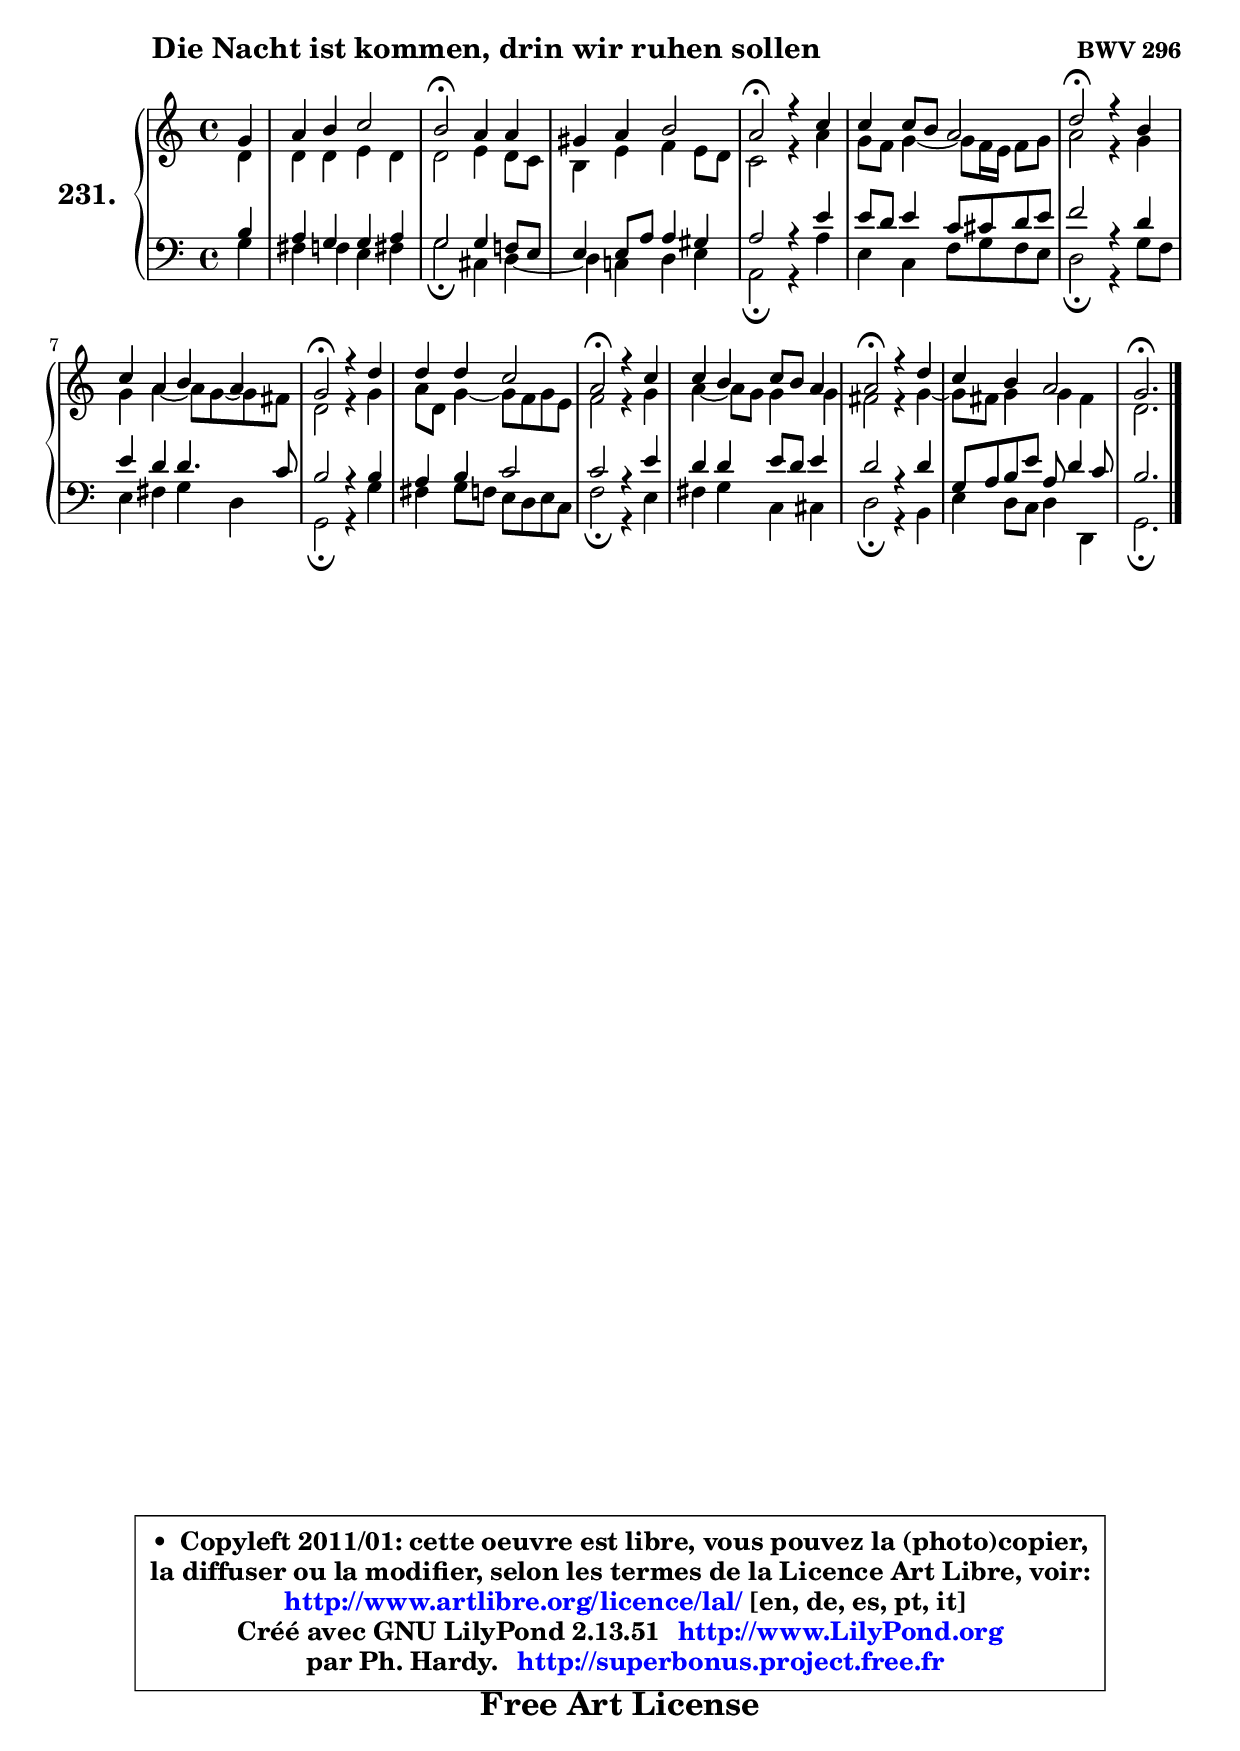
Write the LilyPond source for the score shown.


\version "2.13.51"

    \paper {
%	system-system-spacing #'padding = #0.1
%	score-system-spacing #'padding = #0.1
%	ragged-bottom = ##f
%	ragged-last-bottom = ##f
	}

    \header {
      opus = \markup { \bold "BWV 296" }
      piece = \markup { \hspace #9 \fontsize #2 \bold "Die Nacht ist kommen, drin wir ruhen sollen" }
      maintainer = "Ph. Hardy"
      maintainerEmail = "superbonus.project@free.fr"
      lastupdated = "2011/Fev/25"
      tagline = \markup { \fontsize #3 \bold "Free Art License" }
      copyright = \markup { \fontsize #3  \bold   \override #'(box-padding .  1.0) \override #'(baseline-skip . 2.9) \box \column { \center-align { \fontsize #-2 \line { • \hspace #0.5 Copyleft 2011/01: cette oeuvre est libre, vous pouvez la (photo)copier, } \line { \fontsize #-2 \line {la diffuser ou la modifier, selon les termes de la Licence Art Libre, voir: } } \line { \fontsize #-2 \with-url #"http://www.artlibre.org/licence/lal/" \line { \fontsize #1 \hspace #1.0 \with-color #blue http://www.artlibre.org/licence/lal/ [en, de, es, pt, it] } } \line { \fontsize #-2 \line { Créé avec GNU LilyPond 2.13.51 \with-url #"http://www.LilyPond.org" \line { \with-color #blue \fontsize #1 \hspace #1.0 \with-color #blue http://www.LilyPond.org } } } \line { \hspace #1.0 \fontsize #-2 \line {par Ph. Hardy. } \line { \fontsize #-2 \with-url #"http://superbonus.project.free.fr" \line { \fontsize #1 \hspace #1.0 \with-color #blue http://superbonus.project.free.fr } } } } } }

	  }

  guidemidi = {
        r4 |
        R1 |
        \tempo 4 = 34 r2 \tempo 4 = 78 r2 |
        R1 |
        \tempo 4 = 34 r2 \tempo 4 = 78 r2 |
        R1 |
        \tempo 4 = 34 r2 \tempo 4 = 78 r2 |
        R1 |
        \tempo 4 = 34 r2 \tempo 4 = 78 r2 |
        R1 |
        \tempo 4 = 34 r2 \tempo 4 = 78 r2 |
        R1 |
        \tempo 4 = 34 r2 \tempo 4 = 78 r2 |
        R1 |
        \tempo 4 = 40 r2. 
	}

  upper = {
	\time 4/4
	\key c \major
	\clef treble
	\partial 4
	\voiceOne
	<< { 
	% SOPRANO
	\set Voice.midiInstrument = "acoustic grand"
	\relative c'' {
        g4 |
        a4 b c2 |
        b2\fermata a4 a4 |
        gis4 a b2 |
        a2\fermata r4 c |
        c4 c8 b a2 |
        d2\fermata r4 b |
        c4 a b a |
        g2\fermata r4 d' |
        d4 d c2 |
        a2\fermata r4 c |
        c4 b c8 b a4 |
        a2\fermata r4 d |
        c4 b a2 |
        g2.\fermata
        \bar "|."
	} % fin de relative
	}

	\context Voice="1" { \voiceTwo 
	% ALTO
	\set Voice.midiInstrument = "acoustic grand"
	\relative c' {
        d4 |
        d4 d e d |
        d2 e4 d8 c |
        b4 e f e8 d |
        c2 r4 a' |
        g8 f g4 ~ g8 f16 e16 f8 g8 |
        a2 r4 g |
        g4 a4 ~ a8 g8 ~ g8 fis8 |
        d2 r4 g |
        a8 d, g4 ~ g8 f8 g e |
        f2 r4 g |
        a4 ~ a8 g8 g4 g |
        fis2 r4 g ~ |
	g8 fis8 g4 g fis |
        d2.
        \bar "|."
	} % fin de relative
	\oneVoice
	} >>
	}

    lower = {
	\time 4/4
	\key c \major
	\clef bass
	\partial 4
	\voiceOne
	<< { 
	% TENOR
	\set Voice.midiInstrument = "acoustic grand"
	\relative c' {
        b4 |
        a4 g g a |
        g2 g4 f!8 e |
        e4 e8 a a4 gis |
        a2 r4 e' |
        e8 d e4 c8 cis d e |
        f2 r4 d |
        e4 d d4. c8 |
        b2 r4 b |
        a4 b c2 |
        c2 r4 e |
        d4 d e8 d e4 |
        d2 r4 d |
        g,8 a b e a, d4 c8 |
        b2.
        \bar "|."
	} % fin de relative
	}
	\context Voice="1" { \voiceTwo 
	% BASS
	\set Voice.midiInstrument = "acoustic grand"
	\relative c' {
        g4 |
        fis4 f e fis |
        g2\fermata cis,4 d ~ |
	d4 c!4 d e |
        a,2\fermata r4 a' |
        e4 c f8 g f e |
        d2\fermata r4 g8 f |
        e4 fis g d |
        g,2\fermata r4 g' |
        fis4 g8 f e d e c |
        f2\fermata r4 e |
        fis4 g c, cis |
        d2\fermata r4 b |
        e4 d8 c d4 d, |
        g2.\fermata
        \bar "|."
	} % fin de relative
	\oneVoice
	} >>
	}


    \score { 

	\new PianoStaff <<
	\set PianoStaff.instrumentName = \markup { \bold \huge "231." }
	\new Staff = "upper" \upper
	\new Staff = "lower" \lower
	>>

    \layout {
%	ragged-last = ##f
	   }

         } % fin de score

  \score {
    \unfoldRepeats { << \guidemidi \upper \lower >> }
    \midi {
    \context {
     \Staff
      \remove "Staff_performer"
               }

     \context {
      \Voice
       \consists "Staff_performer"
                }

     \context { 
      \Score
      tempoWholesPerMinute = #(ly:make-moment 78 4)
		}
	    }
	}

